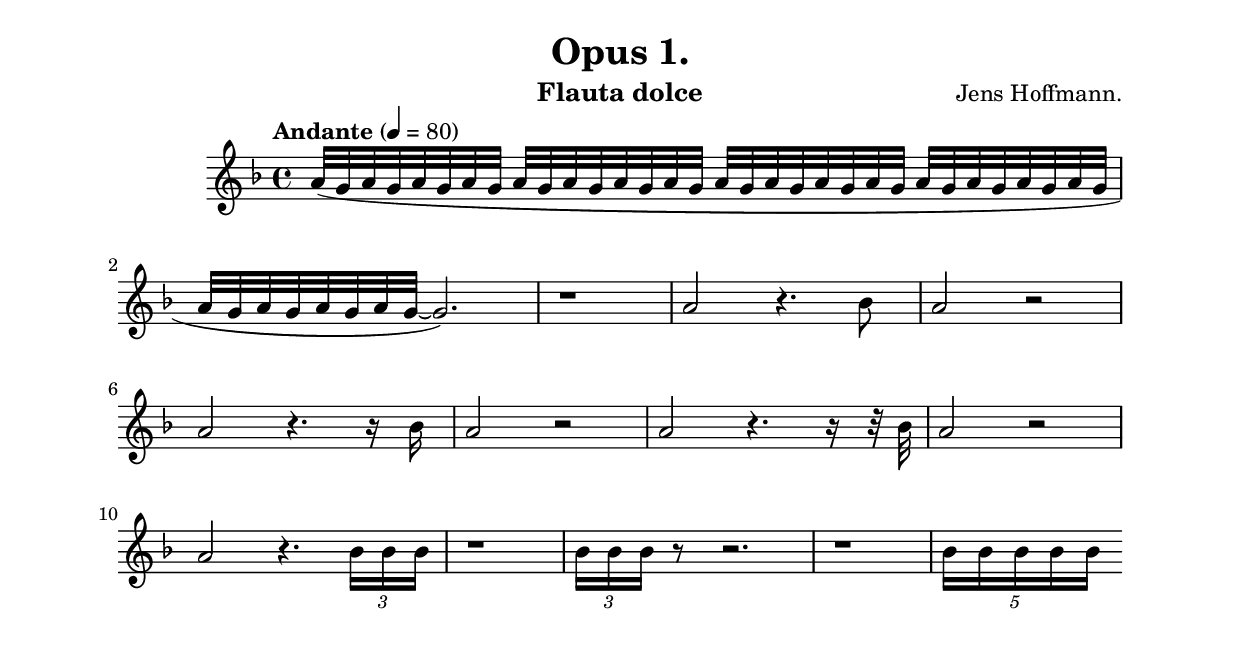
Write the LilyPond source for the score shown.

\version "2.18.2"


\include "articulate.ly"


\header {
    title = "Opus 1."
    composer = "Jens Hoffmann."
    % dedication = "Dedication"
    % subtitle = "Subtitle"
    % subsubtitle = "Subsubtitle"
      % The following fields are evenly spread on one line
      % the field "instrument" also appears on following pages
    instrument = "Flauta dolce"
    % poet = "Poet"
      % The following fields are placed at opposite ends of the same line
    % meter = "Meter"
    % arranger = "Arranger"
      % The following fields are centered at the bottom
    % tagline = "tagline goes at the bottom of the last page"
    % copyright = "copyright goes at the bottom of the first page"
}


\paper {
    top-margin = 2\cm
    left-margin = 2\cm
    right-margin = 2\cm
    between-system-space = 1.5\cm
    between-system-padding = #1
    ragged-bottom=##f
    % ragged-last-bottom=##f
    ragged-right = ##f
}


melody = \relative c' {
    \set Staff.midiInstrument = #"flute"
    \time 4/4
    \tempo "Andante" 4 = 80
    \key f \major
    a'32 (g a g a g a g a g
    a32 (g a g a g a g a g
    a32 (g a g a g a g a g
    a32 (g a g a g a g a g~g2.)
    r1
    a2 r4. bes8 a2 r2
    a2 r4.~r16 bes16 a2 r2
    a2 r4.~r16~r32 bes32 a2 r2
    a2 r4.
    \tuplet 3/2 {bes16 bes16 bes16}
    r1
    \tuplet 3/2 {bes16 bes16 bes16}
    r8
    r2.
    r1
    \tuplet 5/4 {bes16 bes16 bes16 bes16 bes16}
    % a2\pp bes4\staccato bes16 bes bes bes4\staccato
    % bes4\staccato bes4\staccato bes4\staccato bes4\staccato
    % bes4\staccato bes4\staccato bes4\staccato bes4\staccato
    % bes4\staccato a2.
}

structure = {
    \new Staff = "flute"
    <<
    \set Staff.midiInstrument = #"flute"
    \context Voice = "melody" \melody
    >>
}

\score {
    \structure
    \layout {
    }
}

\score {
    \articulate \structure
    \midi {
    }
}

